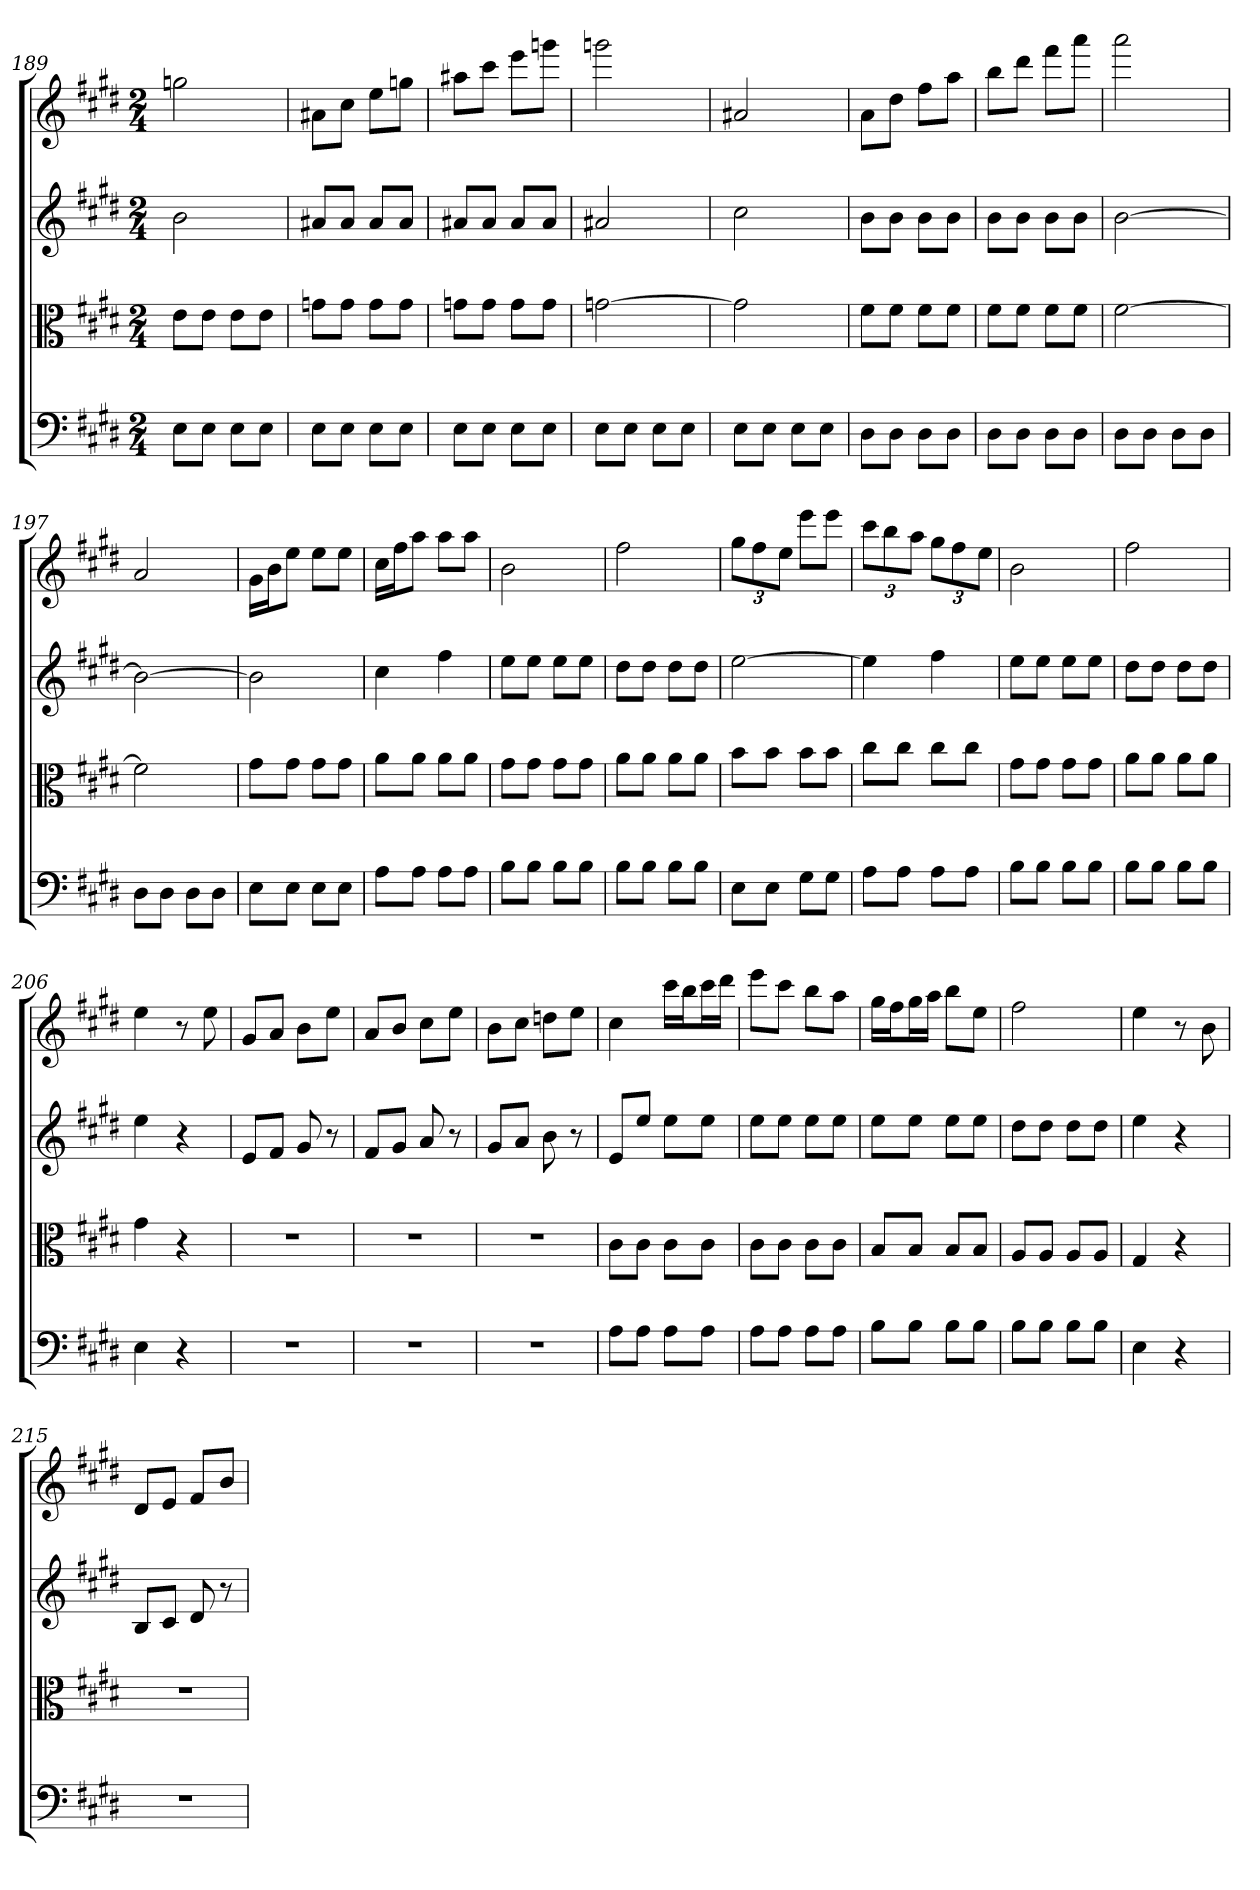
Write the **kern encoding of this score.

**kern	**kern	**kern	**kern
*part4	*part3	*part2	*part1
*staff4	*staff3	*staff2	*staff1
*clefF4	*clefC3	*	*
*k[f#c#g#d#]	*k[f#c#g#d#]	*k[f#c#g#d#]	*k[f#c#g#d#]
*E:	*E:	*E:	*E:
*M2/4	*M2/4	*M2/4	*M2/4
=189	=189	=189	=189
8E\L	8e\L	2b	2ggn
8E\J	8e\J	.	.
8E\L	8e\L	.	.
8E\J	8e\J	.	.
=190	=190	=190	=190
8E\L	8gn\L	8a#XL	8a#XL
8E\J	8g\J	8a#J	8cc#J
8E\L	8g\L	8a#L	8eeL
8E\J	8g\J	8a#J	8ggnJ
=191	=191	=191	=191
8E\L	8gn\L	8a#XL	8aa#XL
8E\J	8g\J	8a#J	8ccc#J
8E\L	8g\L	8a#L	8eeeL
8E\J	8g\J	8a#J	8gggnJ
=192	=192	=192	=192
8E\L	[2gn	2a#X	2gggn
8E\J	.	.	.
8E\L	.	.	.
8E\J	.	.	.
=193	=193	=193	=193
8E\L	2g]	2cc#	2a#X
8E\J	.	.	.
8E\L	.	.	.
8E\J	.	.	.
=194	=194	=194	=194
8D#\L	8f#\L	8bL	8aL
8D#\J	8f#\J	8bJ	8dd#J
8D#\L	8f#\L	8bL	8ff#L
8D#\J	8f#\J	8bJ	8aaJ
=195	=195	=195	=195
8D#\L	8f#\L	8bL	8bbL
8D#\J	8f#\J	8bJ	8ddd#J
8D#\L	8f#\L	8bL	8fff#L
8D#\J	8f#\J	8bJ	8aaaJ
=196	=196	=196	=196
8D#\L	[2f#	[2b	2aaa
8D#\J	.	.	.
8D#\L	.	.	.
8D#\J	.	.	.
=197	=197	=197	=197
8D#\L	2f#]	2b_	2a
8D#\J	.	.	.
8D#\L	.	.	.
8D#\J	.	.	.
=198	=198	=198	=198
8E\L	8g#\L	2b]	16g#LL
.	.	.	16bJ
8E\J	8g#\J	.	8eeJ
8E\L	8g#\L	.	8eeL
8E\J	8g#\J	.	8eeJ
=199	=199	=199	=199
8A\L	8a\L	4cc#	16cc#LL
.	.	.	16ff#J
8A\J	8a\J	.	8aaJ
8A\L	8a\L	4ff#	8aaL
8A\J	8a\J	.	8aaJ
=200	=200	=200	=200
8B\L	8g#\L	8eeL	2b
8B\J	8g#\J	8eeJ	.
8B\L	8g#\L	8eeL	.
8B\J	8g#\J	8eeJ	.
=201	=201	=201	=201
8B\L	8a\L	8dd#L	2ff#
8B\J	8a\J	8dd#J	.
8B\L	8a\L	8dd#L	.
8B\J	8a\J	8dd#J	.
=202	=202	=202	=202
8E\L	8b\L	[2ee	12gg#L
.	.	.	12ff#
8E\J	8b\J	.	.
.	.	.	12eeJ
8G#\L	8b\L	.	8eeeL
8G#\J	8b\J	.	8eeeJ
=203	=203	=203	=203
8A\L	8cc#\L	4ee]	12ccc#L
.	.	.	12bb
8A\J	8cc#\J	.	.
.	.	.	12aaJ
8A\L	8cc#\L	4ff#	12gg#L
.	.	.	12ff#
8A\J	8cc#\J	.	.
.	.	.	12eeJ
=204	=204	=204	=204
8B\L	8g#\L	8eeL	2b
8B\J	8g#\J	8eeJ	.
8B\L	8g#\L	8eeL	.
8B\J	8g#\J	8eeJ	.
=205	=205	=205	=205
8B\L	8a\L	8dd#L	2ff#
8B\J	8a\J	8dd#J	.
8B\L	8a\L	8dd#L	.
8B\J	8a\J	8dd#J	.
=206	=206	=206	=206
4E	4g#	4ee	4ee
4r	4r	4r	8r
.	.	.	8ee
=207	=207	=207	=207
2r	2r	8eL	8g#L
.	.	8f#J	8aJ
.	.	8g#	8bL
.	.	8r	8eeJ
=208	=208	=208	=208
2r	2r	8f#L	8aL
.	.	8g#J	8bJ
.	.	8a	8cc#L
.	.	8r	8eeJ
=209	=209	=209	=209
2r	2r	8g#L	8bL
.	.	8aJ	8cc#J
.	.	8b	8ddnL
.	.	8r	8eeJ
=210	=210	=210	=210
8A\L	8c#\L	8eL	4cc#
8A\J	8c#\J	8eeJ	.
8A\L	8c#\L	8eeL	16ccc#LL
.	.	.	16bbJ
8A\J	8c#\J	8eeJ	16ccc#L
.	.	.	16ddd#JJ
=211	=211	=211	=211
8A\L	8c#\L	8eeL	8eeeL
8A\J	8c#\J	8eeJ	8ccc#J
8A\L	8c#\L	8eeL	8bbL
8A\J	8c#\J	8eeJ	8aaJ
=212	=212	=212	=212
8B\L	8B/L	8eeL	16gg#LL
.	.	.	16ff#J
8B\J	8B/J	8eeJ	16gg#L
.	.	.	16aaJJ
8B\L	8B/L	8eeL	8bbL
8B\J	8B/J	8eeJ	8eeJ
=213	=213	=213	=213
8B\L	8A/L	8dd#L	2ff#
8B\J	8A/J	8dd#J	.
8B\L	8A/L	8dd#L	.
8B\J	8A/J	8dd#J	.
=214	=214	=214	=214
4E	4G#	4ee	4ee
4r	4r	4r	8r
.	.	.	8b
=215	=215	=215	=215
2r	2r	8BL	8d#L
.	.	8c#J	8eJ
.	.	8d#	8f#L
.	.	8r	8bJ
=	=	=	=
*-	*-	*-	*-
